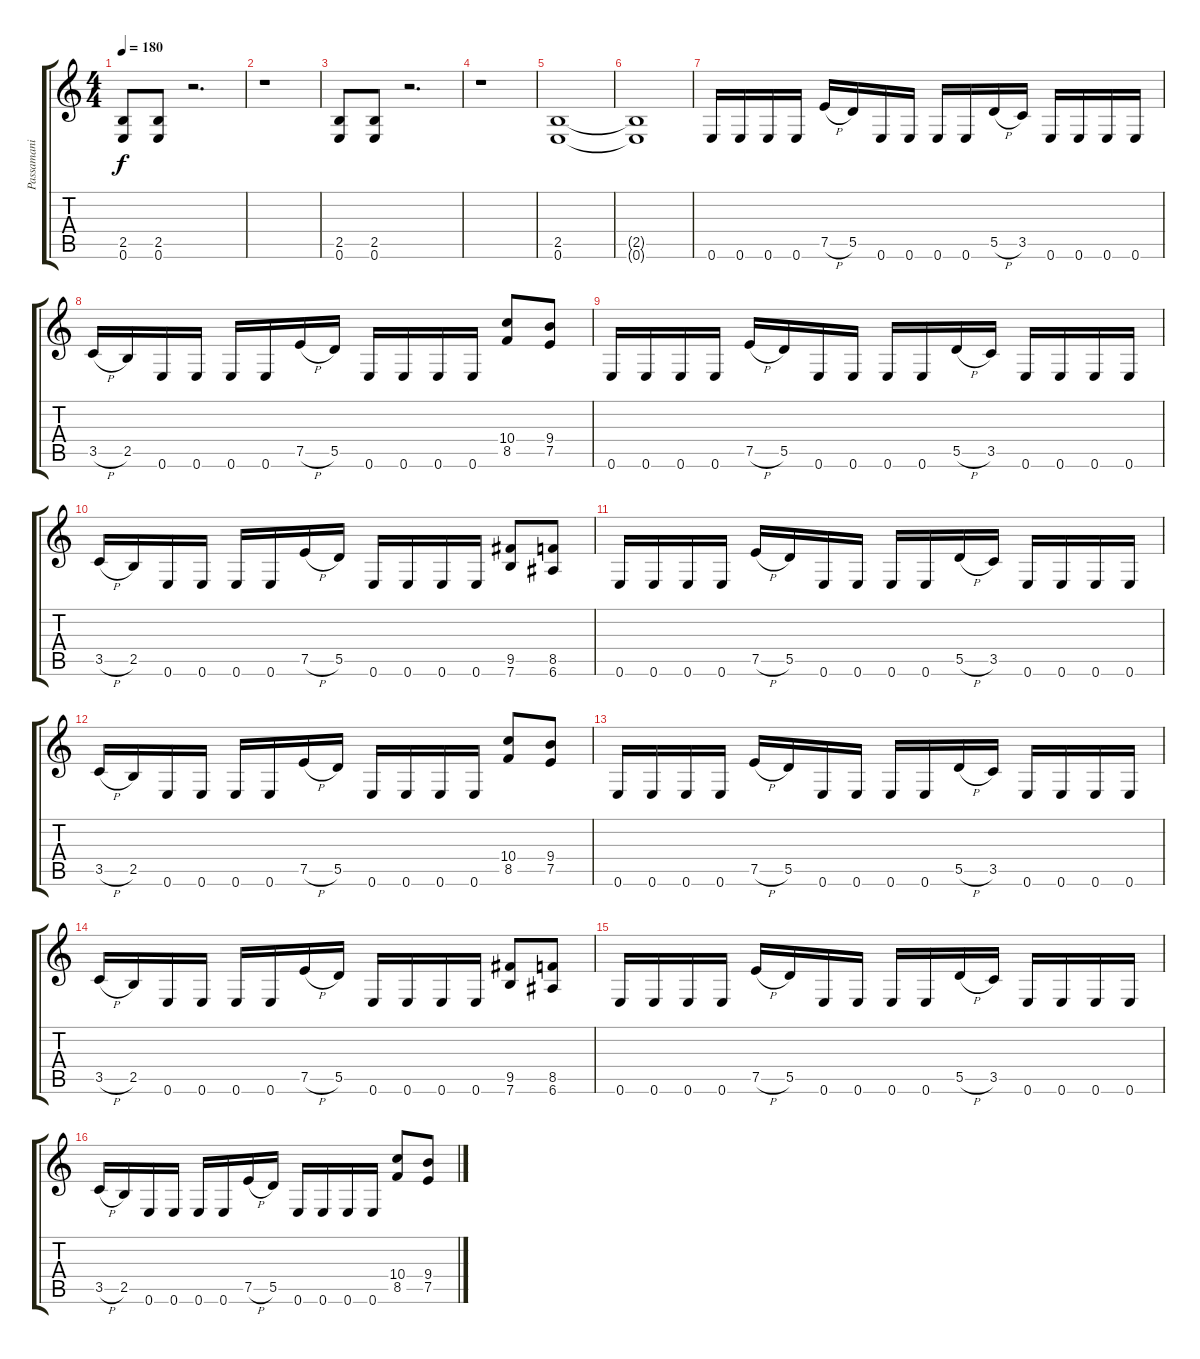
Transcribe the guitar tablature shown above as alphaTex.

\track ("Passamani" "Passamani") {instrument distortionguitar}
\staff {score tabs}
\tuning (E4 B3 G3 D3 A2 E2) {hide}
\ts (4 4)
\tempo 180
\clef g2
\ks c
(2.5 0.6).8{dy f instrument distortionguitar} (2.5 0.6).8 r.2{d} |
r.1 |
(2.5 0.6).8 (2.5 0.6).8 r.2{d} |
r.1 |
(2.5 0.6).1 |
(2.5{t} 0.6{t}).1 |
0.6.16 0.6.16 0.6.16 0.6.16 7.5{h}.16 5.5.16 0.6.16 0.6.16 0.6.16 0.6.16 5.5{h}.16 3.5.16 0.6.16 0.6.16 0.6.16 0.6.16 |
3.5{h}.16 2.5.16 0.6.16 0.6.16 0.6.16 0.6.16 7.5{h}.16 5.5.16 0.6.16 0.6.16 0.6.16 0.6.16 (10.4 8.5).8 (9.4 7.5).8 |
0.6.16 0.6.16 0.6.16 0.6.16 7.5{h}.16 5.5.16 0.6.16 0.6.16 0.6.16 0.6.16 5.5{h}.16 3.5.16 0.6.16 0.6.16 0.6.16 0.6.16 |
3.5{h}.16 2.5.16 0.6.16 0.6.16 0.6.16 0.6.16 7.5{h}.16 5.5.16 0.6.16 0.6.16 0.6.16 0.6.16 (9.5 7.6).8 (8.5 6.6).8 |
0.6.16 0.6.16 0.6.16 0.6.16 7.5{h}.16 5.5.16 0.6.16 0.6.16 0.6.16 0.6.16 5.5{h}.16 3.5.16 0.6.16 0.6.16 0.6.16 0.6.16 |
3.5{h}.16 2.5.16 0.6.16 0.6.16 0.6.16 0.6.16 7.5{h}.16 5.5.16 0.6.16 0.6.16 0.6.16 0.6.16 (10.4 8.5).8 (9.4 7.5).8 |
0.6.16 0.6.16 0.6.16 0.6.16 7.5{h}.16 5.5.16 0.6.16 0.6.16 0.6.16 0.6.16 5.5{h}.16 3.5.16 0.6.16 0.6.16 0.6.16 0.6.16 |
3.5{h}.16 2.5.16 0.6.16 0.6.16 0.6.16 0.6.16 7.5{h}.16 5.5.16 0.6.16 0.6.16 0.6.16 0.6.16 (9.5 7.6).8 (8.5 6.6).8 |
0.6.16 0.6.16 0.6.16 0.6.16 7.5{h}.16 5.5.16 0.6.16 0.6.16 0.6.16 0.6.16 5.5{h}.16 3.5.16 0.6.16 0.6.16 0.6.16 0.6.16 |
3.5{h}.16 2.5.16 0.6.16 0.6.16 0.6.16 0.6.16 7.5{h}.16 5.5.16 0.6.16 0.6.16 0.6.16 0.6.16 (10.4 8.5).8 (9.4 7.5).8
